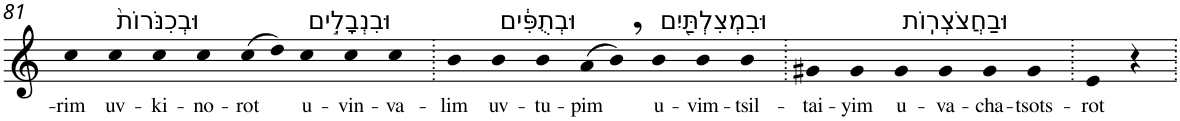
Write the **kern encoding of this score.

**kern	**text
*part1	*part1
*staff1	*staff1
*I"Piano	*
*I'Pno	*
!!LO:PB:g=z
*clefG2	*
*k[]	*
=81	=81
!	!LO:LY:b
4cc	-rim
!LO:TX:a:t=וּבְכִנֹּרוֹת֙	!
!	!LO:LY:b
4cc	uv-
!	!LO:LY:b
4cc	-ki-
!	!LO:LY:b
4cc	-no-
!	!LO:LY:b
(>8cc	-rot
8dd)	.
!LO:TX:a:t=וּבִנְבָלִ֣ים	!
!	!LO:LY:b
4cc	u-
!	!LO:LY:b
4cc	-vin-
!	!LO:LY:b
4cc	-va-
=82.	=82.
!	!LO:LY:b
4b	-lim
!LO:TX:a:t=וּבְתֻפִּ֔ים	!
!	!LO:LY:b
4b	uv-
!	!LO:LY:b
4b	-tu-
!	!LO:LY:b
(>8a	-pim
8b,)	.
!LO:TX:a:t=וּבִמְצִלְתַּ֖יִם	!
!	!LO:LY:b
4b	u-
!	!LO:LY:b
4b	-vim-
!	!LO:LY:b
4b	-tsil-
=83.	=83.
!	!LO:LY:b
4g#X	-tai-
!	!LO:LY:b
4g#	-yim
!LO:TX:a:t=וּבַחֲצֹצְרֽוֹת	!
!	!LO:LY:b
4g#	u-
!	!LO:LY:b
4g#	-va-
!	!LO:LY:b
4g#	-cha-
!	!LO:LY:b
4g#	-tsots-
=84.	=84.
!	!LO:LY:b
4e	-rot
4r	.
=.	=.
*-	*-
